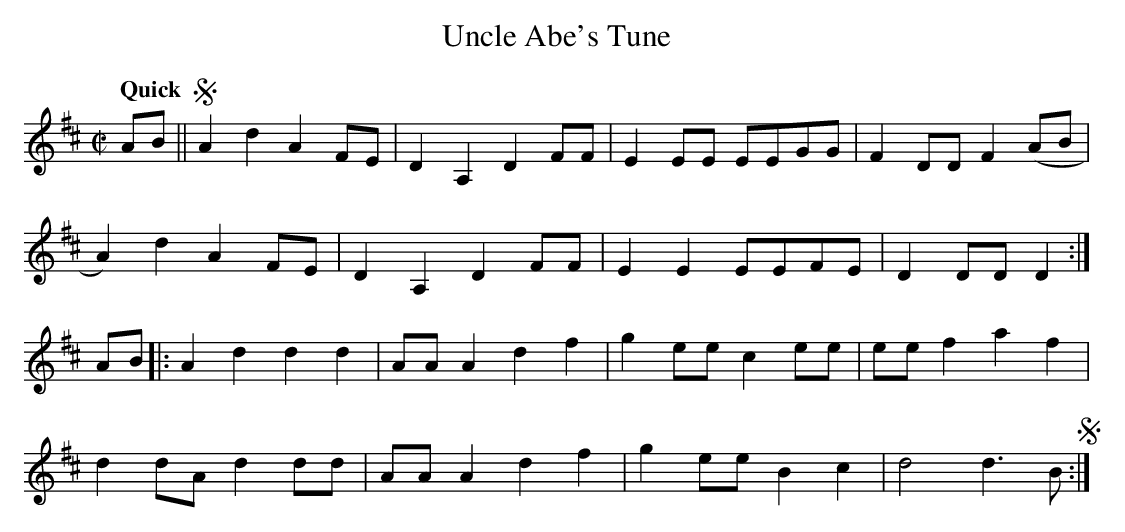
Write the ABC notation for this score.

X:1
T:Uncle Abe's Tune
M:C|
L:1/8
Q:"Quick"
K:D
AB||SA2d2A2FE|D2A,2D2FF|E2 EE EEGG|F2DDF2(AB|
A2)d2A2 FE|D2A,2D2FF|E2E2 EEFE|D2 DD D2:|
AB|:A2d2d2d2|AAA2d2f2|g2ee c2ee|eef2 a2f2|
d2 dA d2dd    |AA A2d2f2|g2ee B2c2|d4 d3BS:|
